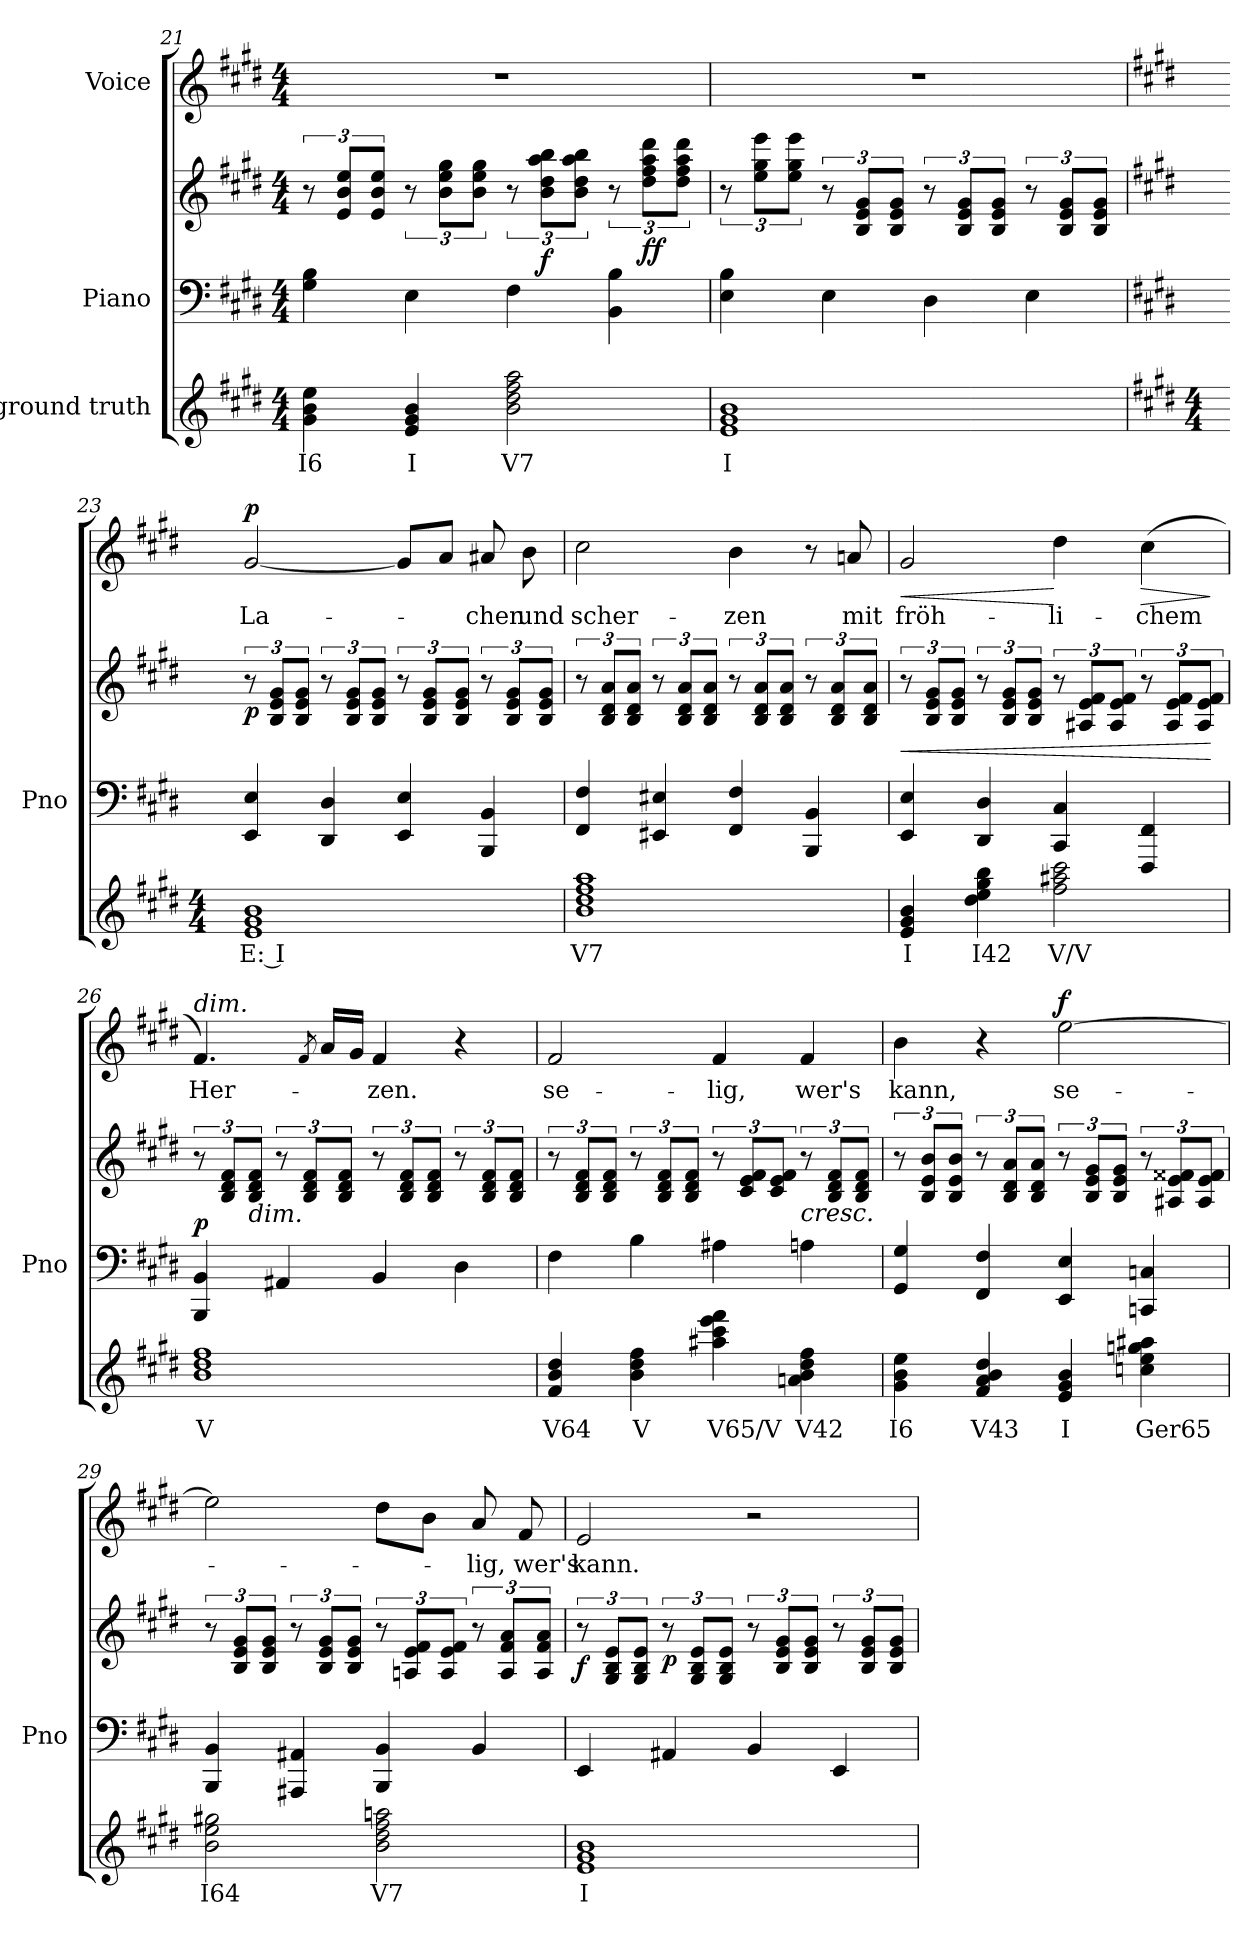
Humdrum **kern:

**kern	**text	**kern	**kern	**dynam	**kern	**text	**dynam
*part3	*part3	*part2	*part2	*part2	*part1	*part1	*part1
*staff4	*staff4	*staff3	*staff2	*staff2/3	*staff1	*staff1	*staff1
*I"ground truth	*	*I"Piano	*	*	*I"Voice	*	*
*	*	*I'Pno	*	*	*	*	*
*	*	*clefF4	*clefG2	*	*clefG2	*	*
*k[f#c#g#d#]	*	*k[f#c#g#d#]	*k[f#c#g#d#]	*	*k[f#c#g#d#]	*	*
*M4/4	*	*M4/4	*M4/4	*	*M4/4	*	*
=21	=21	=21	=21	=21	=21	=21	=21
4g# 4b 4ee	I6	4G#\ 4B\	12r	.	1r	.	.
.	.	.	12e/ 12b/ 12ee/L	.	.	.	.
.	.	.	12e/ 12b/ 12ee/J	.	.	.	.
4e 4g# 4b	I	4E\	12r	.	.	.	.
.	.	.	12b\ 12ee\ 12gg#\L	.	.	.	.
.	.	.	12b\ 12ee\ 12gg#\J	.	.	.	.
2b 2dd# 2ff# 2aa	V7	4F#\	12r	.	.	.	.
!	!	!	!	!LO:DY:b	!	!	!
.	.	.	12b\ 12dd#\ 12aa\ 12bb\L	f	.	.	.
.	.	.	12b\ 12dd#\ 12aa\ 12bb\J	.	.	.	.
.	.	4BB\ 4B\	12r	.	.	.	.
!	!	!	!	!LO:DY:b	!	!	!
.	.	.	12dd#\ 12ff#\ 12aa\ 12ddd#\L	ff	.	.	.
.	.	.	12dd#\ 12ff#\ 12aa\ 12ddd#\J	.	.	.	.
=22	=22	=22	=22	=22	=22	=22	=22
1e 1g# 1b	I	4E\ 4B\	12r	.	1r	.	.
.	.	.	12ee\ 12gg#\ 12eee\L	.	.	.	.
.	.	.	12ee\ 12gg#\ 12eee\J	.	.	.	.
.	.	4E\	12r	.	.	.	.
.	.	.	12B/ 12e/ 12g#/L	.	.	.	.
.	.	.	12B/ 12e/ 12g#/J	.	.	.	.
.	.	4D#\	12r	.	.	.	.
.	.	.	12B/ 12e/ 12g#/L	.	.	.	.
.	.	.	12B/ 12e/ 12g#/J	.	.	.	.
.	.	4E\	12r	.	.	.	.
.	.	.	12B/ 12e/ 12g#/L	.	.	.	.
.	.	.	12B/ 12e/ 12g#/J	.	.	.	.
=23	=23	=23	=23	=23	=23	=23	=23
*k[f#c#g#d#]	*	*	*	*	*	*	*
*E:	*	*	*	*	*	*	*
*M4/4	*	*	*	*	*	*	*
!	!	!	!	!LO:DY:b	!	!LO:LY:b	!LO:DY:a
1e 1g# 1b	E: I	4EE/ 4E/	12r	p	[2g#/	La-	p
.	.	.	12B/ 12e/ 12g#/L	.	.	.	.
.	.	.	12B/ 12e/ 12g#/J	.	.	.	.
.	.	4DD#/ 4D#/	12r	.	.	.	.
.	.	.	12B/ 12e/ 12g#/L	.	.	.	.
.	.	.	12B/ 12e/ 12g#/J	.	.	.	.
.	.	4EE/ 4E/	12r	.	8g#/L]	.	.
.	.	.	12B/ 12e/ 12g#/L	.	.	.	.
.	.	.	.	.	8a/J	.	.
.	.	.	12B/ 12e/ 12g#/J	.	.	.	.
!	!	!	!	!	!	!LO:LY:b	!
.	.	4BBB/ 4BB/	12r	.	8a#X/	-chen	.
.	.	.	12B/ 12e/ 12g#/L	.	.	.	.
!	!	!	!	!	!	!LO:LY:b	!
.	.	.	.	.	8b\	und	.
.	.	.	12B/ 12e/ 12g#/J	.	.	.	.
=24	=24	=24	=24	=24	=24	=24	=24
!	!	!	!	!	!	!LO:LY:b	!
1b 1dd# 1ff# 1aa	V7	4FF#/ 4F#/	12r	.	2cc#\	scher-	.
.	.	.	12B/ 12d#/ 12a/L	.	.	.	.
.	.	.	12B/ 12d#/ 12a/J	.	.	.	.
.	.	4EE#X/ 4E#X/	12r	.	.	.	.
.	.	.	12B/ 12d#/ 12a/L	.	.	.	.
.	.	.	12B/ 12d#/ 12a/J	.	.	.	.
!	!	!	!	!	!	!LO:LY:b	!
.	.	4FF#/ 4F#/	12r	.	4b\	-zen	.
.	.	.	12B/ 12d#/ 12a/L	.	.	.	.
.	.	.	12B/ 12d#/ 12a/J	.	.	.	.
.	.	4BBB/ 4BB/	12r	.	8r	.	.
.	.	.	12B/ 12d#/ 12a/L	.	.	.	.
!	!	!	!	!	!	!LO:LY:b	!
.	.	.	.	.	8an/	mit	.
.	.	.	12B/ 12d#/ 12a/J	.	.	.	.
=25	=25	=25	=25	=25	=25	=25	=25
!	!	!	!	!LO:HP:b	!	!	!
!	!	!	!	!	!	!LO:LY:b	!LO:HP:b
4e 4g# 4b	I	4EE/ 4E/	12r	<	2g#/	fröh-	<
.	.	.	12B/ 12e/ 12g#/L	.	.	.	.
.	.	.	12B/ 12e/ 12g#/J	.	.	.	.
4dd# 4ee 4gg# 4bb	I42	4DD#/ 4D#/	12r	.	.	.	.
.	.	.	12B/ 12e/ 12g#/L	.	.	.	.
.	.	.	12B/ 12e/ 12g#/J	.	.	.	.
!	!	!	!	!	!	!LO:LY:b	!
2ff# 2aa#X 2ccc#	V/V	4CC#/ 4C#/	12r	.	4dd#\	-li-	[
.	.	.	12A#X/ 12e/ 12f#/L	.	.	.	.
.	.	.	12A#/ 12e/ 12f#/J	.	.	.	.
!	!	!	!	!	!	!LO:LY:b	!LO:HP:b
.	.	4FFF#/ 4FF#/	12r	.	(>4cc#\	-chem	>
.	.	.	12A#/ 12e/ 12f#/L	.	.	.	.
.	.	.	12A#/ 12e/ 12f#/J	.	.	.	.
.	.	.	.	[	.	.	]
=26	=26	=26	=26	=26	=26	=26	=26
!	!	!	!	!	!LO:TX:a:i:t=dim.	!	!
!	!	!	!	!LO:DY:a=2	!	!LO:LY:b	!
1b 1dd# 1ff#	V	4BBB/ 4BB/	12r	p	4.f#/)	Her-	.
.	.	.	12B/ 12d#/ 12f#/L	.	.	.	.
!	!	!	!LO:TX:b:i:t=dim.	!	!	!	!
.	.	.	12B/ 12d#/ 12f#/J	.	.	.	.
.	.	4AA#X/	12r	.	.	.	.
.	.	.	12B/ 12d#/ 12f#/L	.	.	.	.
.	.	.	.	.	8qf#/	.	.
.	.	.	.	.	16a/LL	.	.
.	.	.	12B/ 12d#/ 12f#/J	.	.	.	.
.	.	.	.	.	16g#/JJ	.	.
!	!	!	!	!	!	!LO:LY:b	!
.	.	4BB/	12r	.	4f#/	-zen.	.
.	.	.	12B/ 12d#/ 12f#/L	.	.	.	.
.	.	.	12B/ 12d#/ 12f#/J	.	.	.	.
.	.	4D#\	12r	.	4r	.	.
.	.	.	12B/ 12d#/ 12f#/L	.	.	.	.
.	.	.	12B/ 12d#/ 12f#/J	.	.	.	.
=27	=27	=27	=27	=27	=27	=27	=27
!	!	!	!	!	!	!LO:LY:b	!
4f# 4b 4dd#	V64	4F#\	12r	.	2f#/	se-	.
.	.	.	12B/ 12d#/ 12f#/L	.	.	.	.
.	.	.	12B/ 12d#/ 12f#/J	.	.	.	.
4b 4dd# 4ff#	V	4B\	12r	.	.	.	.
.	.	.	12B/ 12d#/ 12f#/L	.	.	.	.
.	.	.	12B/ 12d#/ 12f#/J	.	.	.	.
!	!	!	!	!	!	!LO:LY:b	!
4aa#X 4ccc# 4eee 4fff#	V65/V	4A#X\	12r	.	4f#/	-lig,	.
.	.	.	12c#/ 12e/ 12f#/L	.	.	.	.
.	.	.	12c#/ 12e/ 12f#/J	.	.	.	.
!	!	!	!LO:TX:b:i:t=cresc.	!	!	!	!
!	!	!	!	!	!	!LO:LY:b	!
4an 4b 4dd# 4ff#	V42	4An\	12r	.	4f#/	wer's	.
.	.	.	12B/ 12d#/ 12f#/L	.	.	.	.
.	.	.	12B/ 12d#/ 12f#/J	.	.	.	.
=28	=28	=28	=28	=28	=28	=28	=28
!	!	!	!	!	!	!LO:LY:b	!
4g# 4b 4ee	I6	4GG#/ 4G#/	12r	.	4b\	kann,	.
.	.	.	12B/ 12e/ 12b/L	.	.	.	.
.	.	.	12B/ 12e/ 12b/J	.	.	.	.
4f# 4a 4b 4dd#	V43	4FF#/ 4F#/	12r	.	4r	.	.
.	.	.	12B/ 12d#/ 12a/L	.	.	.	.
.	.	.	12B/ 12d#/ 12a/J	.	.	.	.
!	!	!	!	!	!	!LO:LY:b	!LO:DY:a
4e 4g# 4b	I	4EE/ 4E/	12r	.	[2ee\	se-	f
.	.	.	12B/ 12e/ 12g#/L	.	.	.	.
.	.	.	12B/ 12e/ 12g#/J	.	.	.	.
4ccn 4ee 4ggn 4aa#X	Ger65	4CCn/ 4Cn/	12r	.	.	.	.
.	.	.	12A#X/ 12e/ 12f##X/L	.	.	.	.
.	.	.	12A#/ 12e/ 12f##/J	.	.	.	.
=29	=29	=29	=29	=29	=29	=29	=29
2b 2ee 2gg#X	I64	4BBB/ 4BB/	12r	.	2ee\]	.	.
.	.	.	12B/ 12e/ 12g#/L	.	.	.	.
.	.	.	12B/ 12e/ 12g#/J	.	.	.	.
.	.	4AAA#X/ 4AA#X/	12r	.	.	.	.
.	.	.	12B/ 12e/ 12g#/L	.	.	.	.
.	.	.	12B/ 12e/ 12g#/J	.	.	.	.
2b 2dd# 2ff# 2aan	V7	4BBB/ 4BB/	12r	.	8dd#\L	.	.
.	.	.	12An/ 12e/ 12f#/L	.	.	.	.
.	.	.	.	.	8b\J	.	.
.	.	.	12A/ 12e/ 12f#/J	.	.	.	.
!	!	!	!	!	!	!LO:LY:b	!
.	.	4BB/	12r	.	8a/	-lig,	.
.	.	.	12A/ 12f#/ 12a/L	.	.	.	.
!	!	!	!	!	!	!LO:LY:b	!
.	.	.	.	.	8f#/	wer's	.
.	.	.	12A/ 12f#/ 12a/J	.	.	.	.
=30	=30	=30	=30	=30	=30	=30	=30
!	!	!	!	!LO:DY:b	!	!LO:LY:b	!
1e 1g# 1b	I	4EE/	12r	f	2e/	kann.	.
.	.	.	12G#/ 12B/ 12e/L	.	.	.	.
.	.	.	12G#/ 12B/ 12e/J	.	.	.	.
!	!	!	!	!LO:DY:b	!	!	!
.	.	4AA#X/	12r	p	.	.	.
.	.	.	12G#/ 12B/ 12e/L	.	.	.	.
.	.	.	12G#/ 12B/ 12e/J	.	.	.	.
.	.	4BB/	12r	.	2r	.	.
.	.	.	12B/ 12e/ 12g#/L	.	.	.	.
.	.	.	12B/ 12e/ 12g#/J	.	.	.	.
.	.	4EE/	12r	.	.	.	.
.	.	.	12B/ 12e/ 12g#/L	.	.	.	.
.	.	.	12B/ 12e/ 12g#/J	.	.	.	.
=	=	=	=	=	=	=	=
*-	*-	*-	*-	*-	*-	*-	*-
